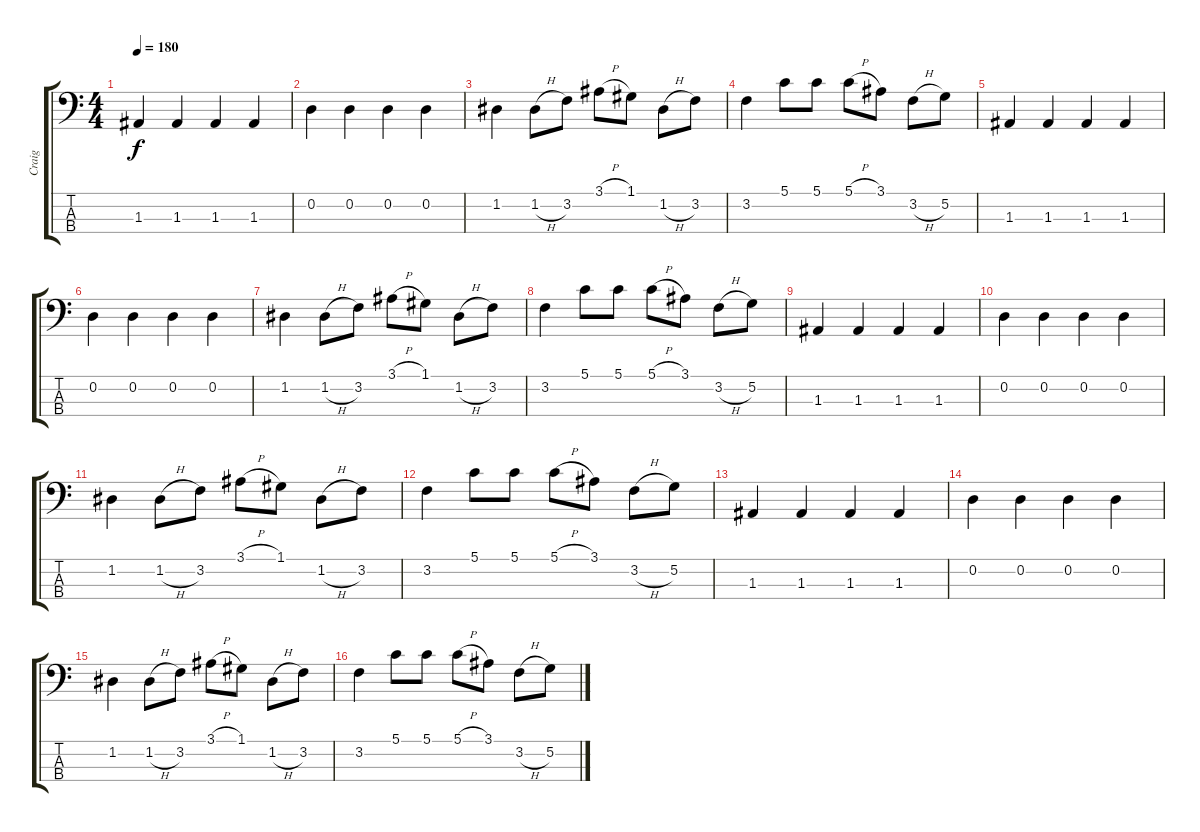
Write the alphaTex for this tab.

\track ("Craig" "Craig") {instrument electricbassfinger}
\staff {score tabs}
\tuning (G2 D2 A1 E1) {hide}
\ts (4 4)
\tempo 180
\clef f4
\ks c
1.3.4{dy f} 1.3.4 1.3.4 1.3.4 |
0.2.4 0.2.4 0.2.4 0.2.4 |
1.2.4 1.2{h}.8 3.2.8 3.1{h}.8 1.1.8 1.2{h}.8 3.2.8 |
3.2.4 5.1.8 5.1.8 5.1{h}.8 3.1.8 3.2{h}.8 5.2.8 |
1.3.4 1.3.4 1.3.4 1.3.4 |
0.2.4 0.2.4 0.2.4 0.2.4 |
1.2.4 1.2{h}.8 3.2.8 3.1{h}.8 1.1.8 1.2{h}.8 3.2.8 |
3.2.4 5.1.8 5.1.8 5.1{h}.8 3.1.8 3.2{h}.8 5.2.8 |
1.3.4 1.3.4 1.3.4 1.3.4 |
0.2.4 0.2.4 0.2.4 0.2.4 |
1.2.4 1.2{h}.8 3.2.8 3.1{h}.8 1.1.8 1.2{h}.8 3.2.8 |
3.2.4 5.1.8 5.1.8 5.1{h}.8 3.1.8 3.2{h}.8 5.2.8 |
1.3.4 1.3.4 1.3.4 1.3.4 |
0.2.4 0.2.4 0.2.4 0.2.4 |
1.2.4 1.2{h}.8 3.2.8 3.1{h}.8 1.1.8 1.2{h}.8 3.2.8 |
3.2.4 5.1.8 5.1.8 5.1{h}.8 3.1.8 3.2{h}.8 5.2.8
